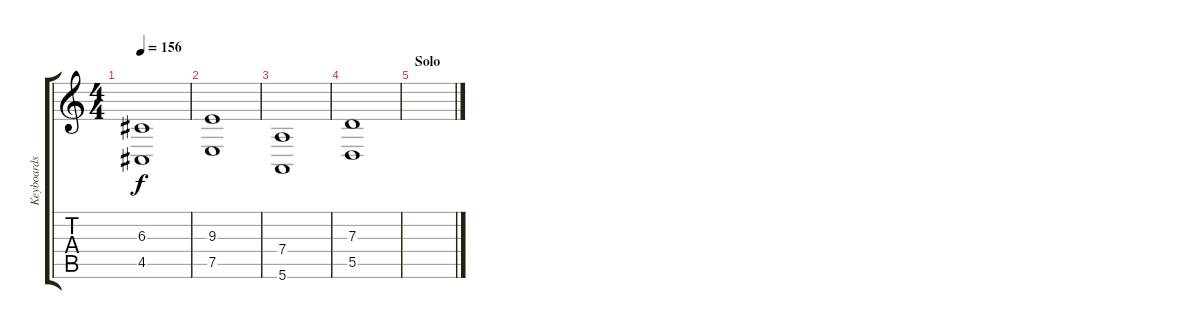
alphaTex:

\track ("Keyboards" "Keyboards") {instrument pad8sweep}
\staff {score tabs}
\tuning (E4 B3 G3 D3 A2 E2) {hide}
\ts (4 4)
\tempo 156
\clef g2
\ks c
(6.3 4.5).1{dy f} |
(9.3 7.5).1 |
(7.4 5.6).1 |
(7.3 5.5).1 |
\section ("" "Solo")
